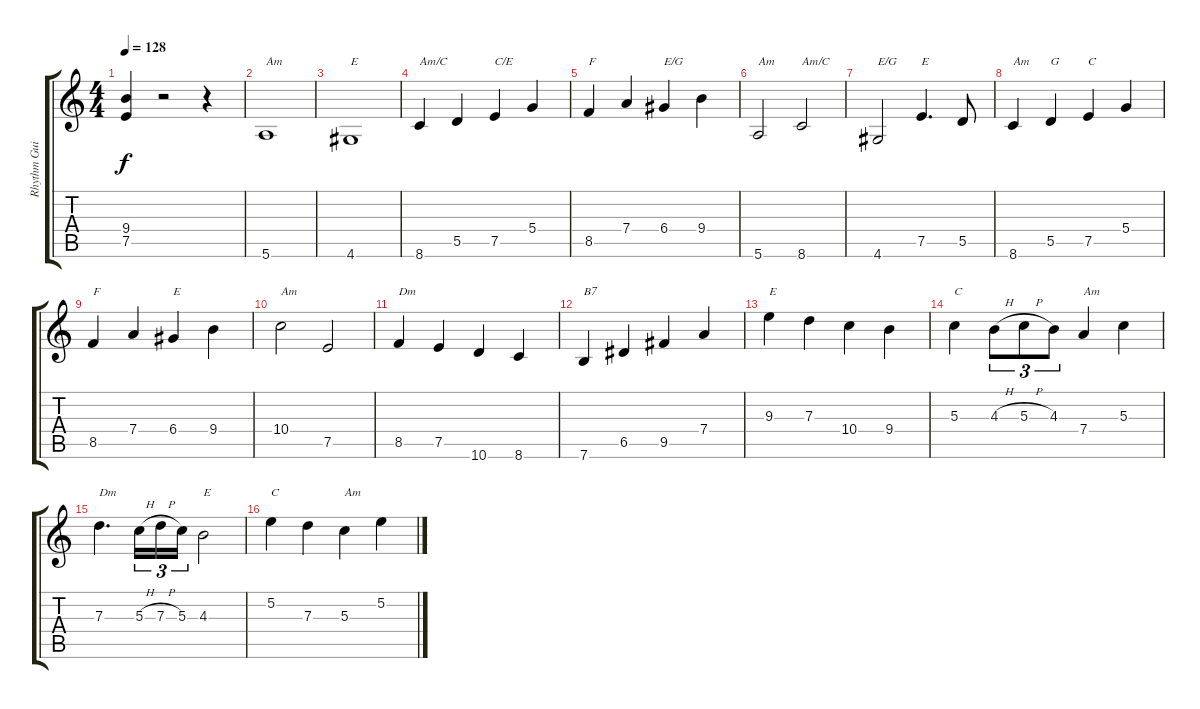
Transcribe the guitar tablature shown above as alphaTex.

\track ("Rhythm Guitar" "Rhythm Gui") {instrument overdrivenguitar}
\staff {score tabs}
\tuning (E4 B3 G3 D3 A2 E2) {hide}
\ts (4 4)
\tempo 128
\clef g2
\ks c
(9.4{t} 7.5{t}).4{dy f} r.2 r.4 |
5.6.1{txt "Am" volume 13} |
4.6.1{txt "E"} |
8.6.4{txt "Am/C"} 5.5.4 7.5.4{txt "C/E"} 5.4.4 |
8.5.4{txt "F"} 7.4.4 6.4.4{txt "E/G"} 9.4.4 |
5.6.2{txt "Am"} 8.6.2{txt "Am/C"} |
4.6.2{txt "E/G"} 7.5.4{d txt "E"} 5.5.8 |
8.6.4{txt "Am"} 5.5.4{txt "G"} 7.5.4{txt "C"} 5.4.4 |
8.5.4{txt "F"} 7.4.4 6.4.4{txt "E"} 9.4.4 |
10.4.2{txt "Am"} 7.5.2 |
8.5.4{txt "Dm"} 7.5.4 10.6.4 8.6.4 |
7.6.4{txt "B7"} 6.5.4 9.5.4 7.4.4 |
9.3.4{txt "E"} 7.3.4 10.4.4 9.4.4 |
5.3.4{txt "C"} 4.3{h}.8{tu (3 2)} 5.3{h}.8{tu (3 2)} 4.3.8{tu (3 2)} 7.4.4{txt "Am"} 5.3.4 |
7.3.4{d txt "Dm"} 5.3{h}.16{tu (3 2)} 7.3{h}.16{tu (3 2)} 5.3.16{tu (3 2)} 4.3.2{txt "E"} |
5.2.4{txt "C"} 7.3.4 5.3.4{txt "Am"} 5.2.4
